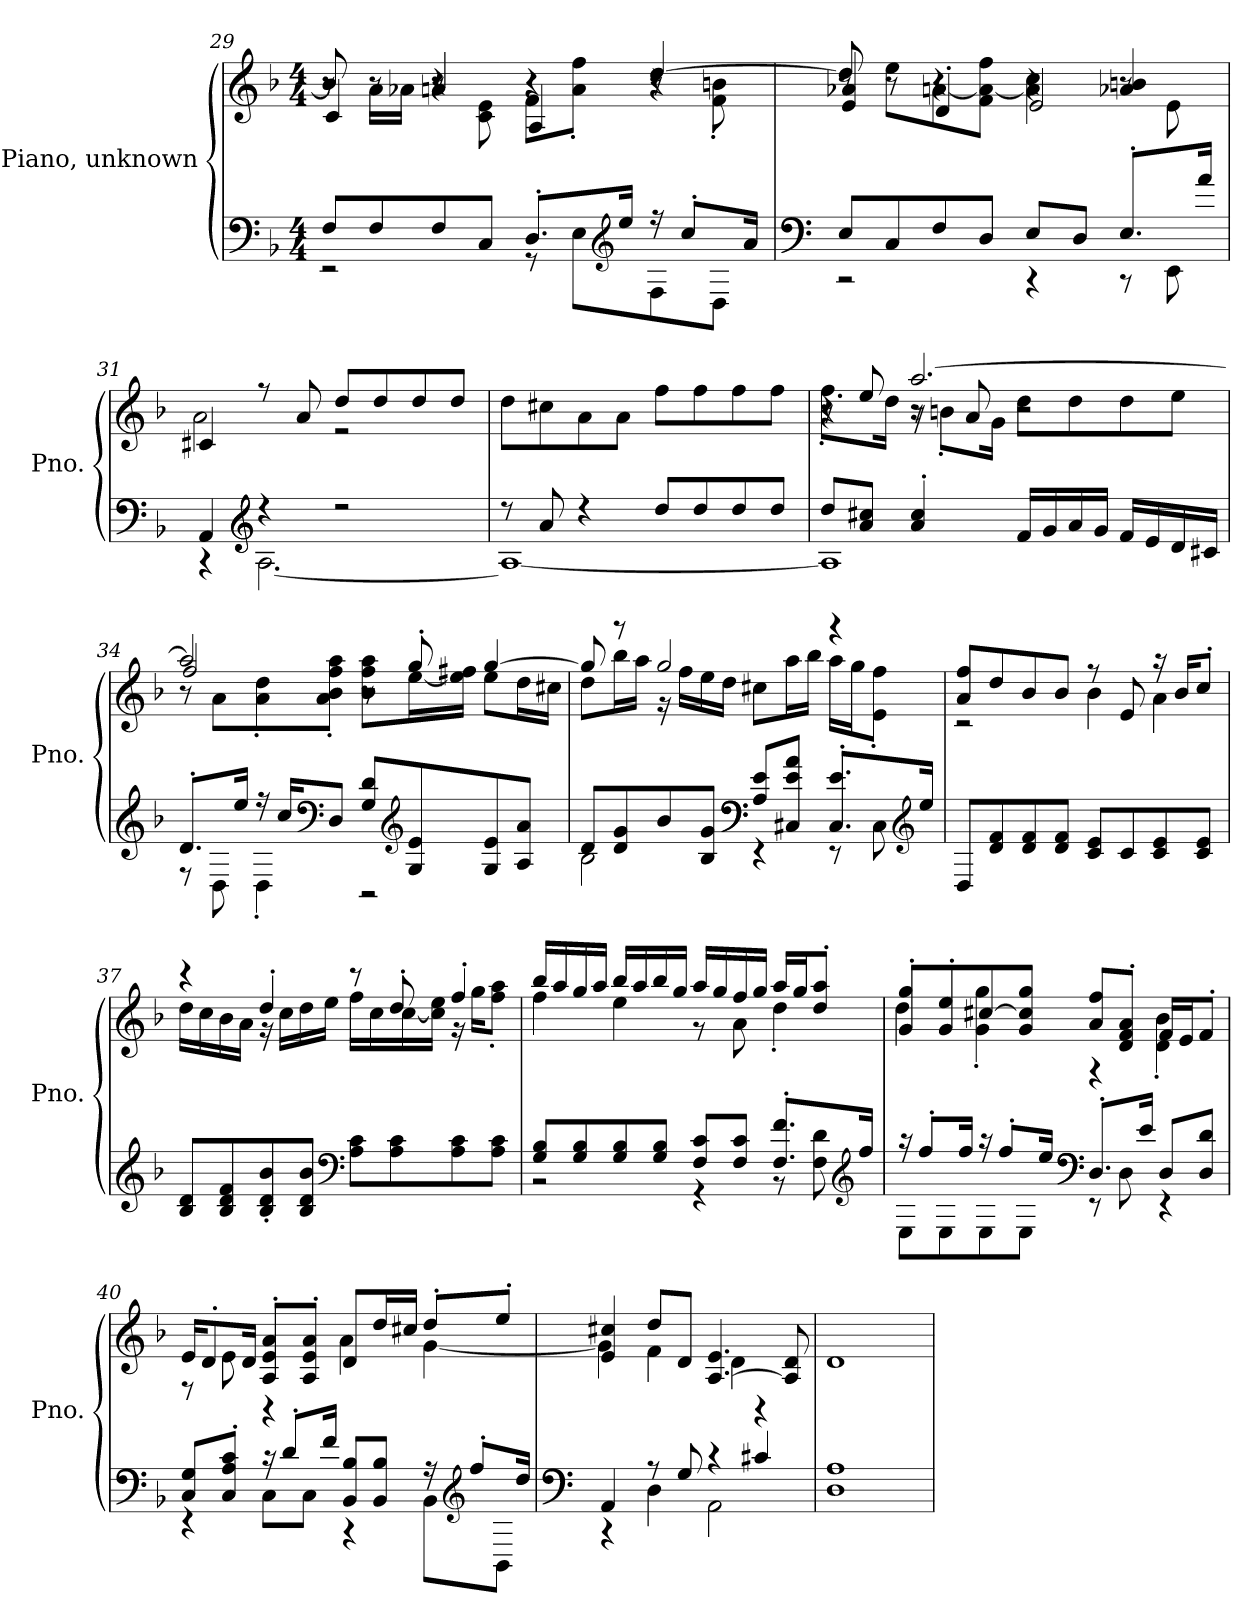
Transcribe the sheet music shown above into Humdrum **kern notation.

**kern	**kern
*part1	*part1
*staff2	*staff1
*I"Piano, unknown	*
*I'Pno.	*
!!LO:PB:g=z
*clefF4	*clefG2
*k[b-]	*k[b-]
*M4/4	*M4/4
=29	=29
*^	*^
*	*	*	*^
8F/L	2r	8b-/]	8r	4c/
8F/	.	8r	16a\LL	.
.	.	.	16a-X\JJ	.
8F/	.	4an/	8r	4r
8C/J	.	.	8c\ 8e\	.
8.D'/L	8r	4r	8f\L	4A/
.	8E\L	.	8a\' 8ff\'J	.
*clefG2	*	*	*	*
16ee/Jk	.	.	.	.
16r	8F\	[4dd/	8r	4r
8cc'/L	.	.	.	.
.	8D\J	.	8f\' 8bn\'	.
16a/Jk	.	.	.	.
=30	=30	=30	=30	=30
*clefF4	*	*	*	*
8E/L	2r	8dd/]	8r	4e/ 4a-X/
8C/	.	8r	8ee\L	.
8F/	.	4r	[8an\	4d'/
8D/J	.	.	8f\ 8a\_ 8ff\J	.
8E/L	4r	4r	4a\] 4cc\	2e/
8D/J	.	.	.	.
8.E'/L	8r	4a-X/ 4bn/	8r	.
.	8EE\	.	8e\	.
16a/Jk	.	.	.	.
*	*	*	*v	*v
=31	=31	=31	=31
4AA/	4r	4c#X/	2a\
*clefG2	*	*	*
4r	[2.A\	8r	.
.	.	8a/	.
2r	.	8dd/L	2r
.	.	8dd/	.
.	.	8dd/	.
.	.	8dd/J	.
*	*	*v	*v
!!LO:LB:g=z
=32	=32	=32
8r	1A_	8dd\L
8a/	.	8cc#X\
4r	.	8a\
.	.	8a\J
8dd/L	.	8ff\L
8dd/	.	8ff\
8dd/	.	8ff\
8dd/J	.	8ff\J
=33	=33	=33
*	*	*^
*	*	*	*^
8dd/L	1A]	8r	8.ff'\L	4r
8a/ 8cc#X/J	.	8ee/	.	.
.	.	.	16dd\Jk	.
4a/' 4cc#/'	.	[2.aa/	16r	8r
.	.	.	8bn'\L	.
.	.	.	.	8a/
.	.	.	16g\Jk	.
16f/LL	.	.	8dd\L	2r
16g/	.	.	.	.
16a/	.	.	8dd\	.
16g/JJ	.	.	.	.
16f/LL	.	.	8dd\	.
16e/	.	.	.	.
16d/	.	.	8ee\J	.
16c#X/JJ	.	.	.	.
!!LO:LB:g=z	!!	!!
=34	=34	=34	=34	=34
8.d'/L	8r	2aa/]	8r	2ff/
.	8D\	.	8a\L	.
16ee/Jk	.	.	.	.
16r	4D'\	.	8a\' 8dd\'	.
16cc/KL	.	.	.	.
*clefF4	*	*	*	*
8D/J	.	.	8a\' 8b-\' 8ff\' 8aa\'J	.
8G/ 8d/L	2r	8r	8b-\ 8ff\ 8aa\L	2r
*clefG2	*	*	*	*
8G/ 8e/	.	8gg'/	[16ee\L	.
.	.	.	16ee\] 16ff#X\JJ	.
8G/ 8e/	.	[4gg/	8ee\L	.
8A/ 8a/J	.	.	16dd\L	.
.	.	.	16cc#X\JJ	.
*	*	*	*v	*v
=35	=35	=35	=35
8d/L	2B-\	8gg/]	8dd\L
8d/ 8g/	.	8r	16bb-\L
.	.	.	16aa\JJ
8b-/	.	2gg/	16r
.	.	.	16ff\LL
8B-/ 8g/J	.	.	16ee\
.	.	.	16dd\JJ
*clefF4	*	*	*
8A/ 8e/L	4r	.	8cc#X\L
8C#X/ 8e/ 8a/J	.	.	16aa\L
.	.	.	16bb-\JJ
8.C#/' 8.e/'L	8r	4r	16aa\LL
.	.	.	16gg\J
.	8C#\	.	8e\' 8ff\'J
*clefG2	*	*	*
16ee/Jk	.	.	.
*v	*v	*	*
!!LO:LB:g=z	!!
=36	=36	=36
8D/L	8a/ 8ff/L	2r
8d/ 8f/	8dd/	.
8d/ 8f/	8b-/	.
8d/ 8f/J	8b-/J	.
8c/ 8e/L	8r	4b-\
8c/	8e/	.
8c/ 8e/	16r	4a\
.	16b-/KL	.
8c/ 8e/J	8cc'/J	.
=37	=37	=37
8B-/ 8d/L	4r	16dd\LL
.	.	16cc\
8B-/ 8d/ 8f/	.	16b-\
.	.	16a\JJ
8B-/' 8d/' 8b-/'	4dd'/	16r
.	.	16cc\LL
8B-/ 8d/ 8b-/J	.	16dd\
.	.	16ee\JJ
*clefF4	*	*
8A\ 8c\L	8r	16ff\LL
.	.	16cc\
8A\ 8c\	8dd'/	[16cc\
.	.	16cc\] 16ee\JJ
8A\ 8c\	4ff'/	16r
.	.	16gg\KL
8A\ 8c\J	.	8ff\' 8aa\'J
!!LO:LB:g=z	!!
=38	=38	=38
*^	*	*
8G/ 8B-/L	2r	16bb-/LL	4ff\
.	.	16aa/	.
8G/ 8B-/	.	16gg/	.
.	.	16aa/JJ	.
8G/ 8B-/	.	16bb-/LL	4ee\
.	.	16aa/	.
8G/ 8B-/J	.	16bb-/	.
.	.	16gg/JJ	.
8F/ 8c/L	4r	16aa/LL	8r
.	.	16gg/	.
8F/ 8c/J	.	16ff/	8a\
.	.	16gg/JJ	.
8.F/' 8.f/'L	8r	16aa/LL	4dd'\
.	.	16gg/J	.
.	8F\ 8d\	8dd/' 8aa/'J	.
*clefG2	*	*	*
16ff/Jk	.	.	.
=39	=39	=39	=39
16r	8E\L	8g/' 8gg/'L	4dd\
8ff'/L	.	.	.
.	8E\	8g/' 8ee/'	.
16ff/Jk	.	.	.
16r	8E\	[8cc#X/	4g\' 4gg\'
8ff'/L	.	.	.
.	8E\J	8g/ 8cc#/] 8gg/J	.
16ee/Jk	.	.	.
*clefF4	*	*	*
8.D'/L	8r	8a/ 8ff/L	4r
.	8D\	8d/' 8f/' 8a/'J	.
16e/Jk	.	.	.
8D/L	4r	16f/LL	4d\' 4b-\'
.	.	16e/J	.
8D/ 8d/J	.	8f'/J	.
!!LO:LB:g=z	!!
=40	=40	=40	=40
8C/ 8G/L	4r	16e/KL	8r
.	.	8d'/	.
8C/' 8A/' 8c/'J	.	.	8e\
.	.	16d/Jk	.
16r	8C\L	8A/' 8e/' 8a/'L	4r
8d'/L	.	.	.
.	8C\J	8A/' 8e/' 8a/'J	.
16f/Jk	.	.	.
8BB-/ 8B-/L	4r	8d/L	4a\
8BB-/ 8B-/J	.	16dd/L	.
.	.	16cc#X/JJ	.
16r	8BB-\L	8dd'/L	[4g\
*clefG2	*	*	*
8ff'/L	.	.	.
.	8BB-\J	8ee'/J	.
16dd/Jk	.	.	.
=41	=41	=41	=41
*clefF4	*	*	*
4AA/	4r	4e/ 4cc#X/	4g\]
8r	4D\	8dd/L	4f\
8G/	.	8d/J	.
4r	2AA\	[4.A/ 4.e/	4d\
4c#X/	.	.	4r
.	.	8A/] 8d/	.
*v	*v	*	*
*	*v	*v
=42	=42
1D 1A	1d
=	=
*-	*-
